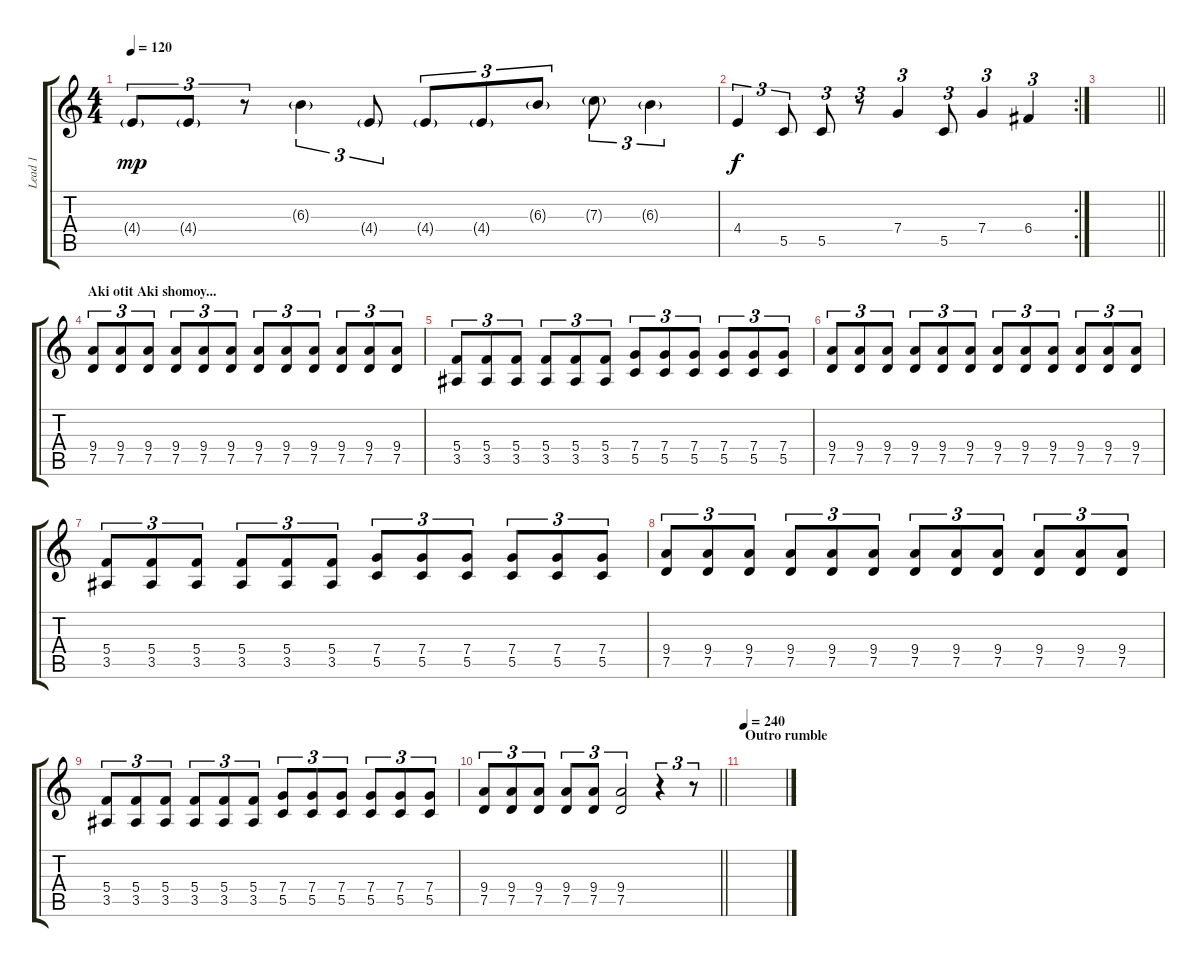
\track ("Lead 1" "Lead 1") {instrument distortionguitar}
\staff {score tabs}
\tuning (D4 A3 F3 C3 G2 D2) {hide}
\ts (4 4)
\tempo 120
\clef g2
\ks c
4.4{g}.8{tu (3 2) dy mp} 4.4{g}.8{tu (3 2)} r.8{tu (3 2)} 6.3{g}.4{tu (3 2)} 4.4{g}.8{tu (3 2)} 4.4{g}.8{tu (3 2)} 4.4{g}.8{tu (3 2)} 6.3{g}.8{tu (3 2)} 7.3{g}.8{tu (3 2)} 6.3{g}.4{tu (3 2)} |
\rc 2
4.4.4{tu (3 2) dy f} 5.5.8{tu (3 2)} 5.5.8{tu (3 2)} r.8{tu (3 2)} 7.4.4{tu (3 2)} 5.5.8{tu (3 2)} 7.4.4{tu (3 2)} 6.4.4{tu (3 2)} |
\barLineRight lightlight
|
\section ("" "Aki otit Aki shomoy...")
(9.4 7.5).8{tu (3 2)} (9.4 7.5).8{tu (3 2)} (9.4 7.5).8{tu (3 2)} (9.4 7.5).8{tu (3 2)} (9.4 7.5).8{tu (3 2)} (9.4 7.5).8{tu (3 2)} (9.4 7.5).8{tu (3 2)} (9.4 7.5).8{tu (3 2)} (9.4 7.5).8{tu (3 2)} (9.4 7.5).8{tu (3 2)} (9.4 7.5).8{tu (3 2)} (9.4 7.5).8{tu (3 2)} |
(5.4 3.5).8{tu (3 2)} (5.4 3.5).8{tu (3 2)} (5.4 3.5).8{tu (3 2)} (5.4 3.5).8{tu (3 2)} (5.4 3.5).8{tu (3 2)} (5.4 3.5).8{tu (3 2)} (7.4 5.5).8{tu (3 2)} (7.4 5.5).8{tu (3 2)} (7.4 5.5).8{tu (3 2)} (7.4 5.5).8{tu (3 2)} (7.4 5.5).8{tu (3 2)} (7.4 5.5).8{tu (3 2)} |
(9.4 7.5).8{tu (3 2)} (9.4 7.5).8{tu (3 2)} (9.4 7.5).8{tu (3 2)} (9.4 7.5).8{tu (3 2)} (9.4 7.5).8{tu (3 2)} (9.4 7.5).8{tu (3 2)} (9.4 7.5).8{tu (3 2)} (9.4 7.5).8{tu (3 2)} (9.4 7.5).8{tu (3 2)} (9.4 7.5).8{tu (3 2)} (9.4 7.5).8{tu (3 2)} (9.4 7.5).8{tu (3 2)} |
(5.4 3.5).8{tu (3 2)} (5.4 3.5).8{tu (3 2)} (5.4 3.5).8{tu (3 2)} (5.4 3.5).8{tu (3 2)} (5.4 3.5).8{tu (3 2)} (5.4 3.5).8{tu (3 2)} (7.4 5.5).8{tu (3 2)} (7.4 5.5).8{tu (3 2)} (7.4 5.5).8{tu (3 2)} (7.4 5.5).8{tu (3 2)} (7.4 5.5).8{tu (3 2)} (7.4 5.5).8{tu (3 2)} |
(9.4 7.5).8{tu (3 2)} (9.4 7.5).8{tu (3 2)} (9.4 7.5).8{tu (3 2)} (9.4 7.5).8{tu (3 2)} (9.4 7.5).8{tu (3 2)} (9.4 7.5).8{tu (3 2)} (9.4 7.5).8{tu (3 2)} (9.4 7.5).8{tu (3 2)} (9.4 7.5).8{tu (3 2)} (9.4 7.5).8{tu (3 2)} (9.4 7.5).8{tu (3 2)} (9.4 7.5).8{tu (3 2)} |
(5.4 3.5).8{tu (3 2)} (5.4 3.5).8{tu (3 2)} (5.4 3.5).8{tu (3 2)} (5.4 3.5).8{tu (3 2)} (5.4 3.5).8{tu (3 2)} (5.4 3.5).8{tu (3 2)} (7.4 5.5).8{tu (3 2)} (7.4 5.5).8{tu (3 2)} (7.4 5.5).8{tu (3 2)} (7.4 5.5).8{tu (3 2)} (7.4 5.5).8{tu (3 2)} (7.4 5.5).8{tu (3 2)} |
\barLineRight lightlight
(9.4 7.5).8{tu (3 2)} (9.4 7.5).8{tu (3 2)} (9.4 7.5).8{tu (3 2)} (9.4 7.5).8{tu (3 2)} (9.4 7.5).8{tu (3 2)} (9.4 7.5).2{tu (3 2)} r.4{tu (3 2)} r.8{tu (3 2)} |
\section ("" "Outro rumble")
\tempo 240
